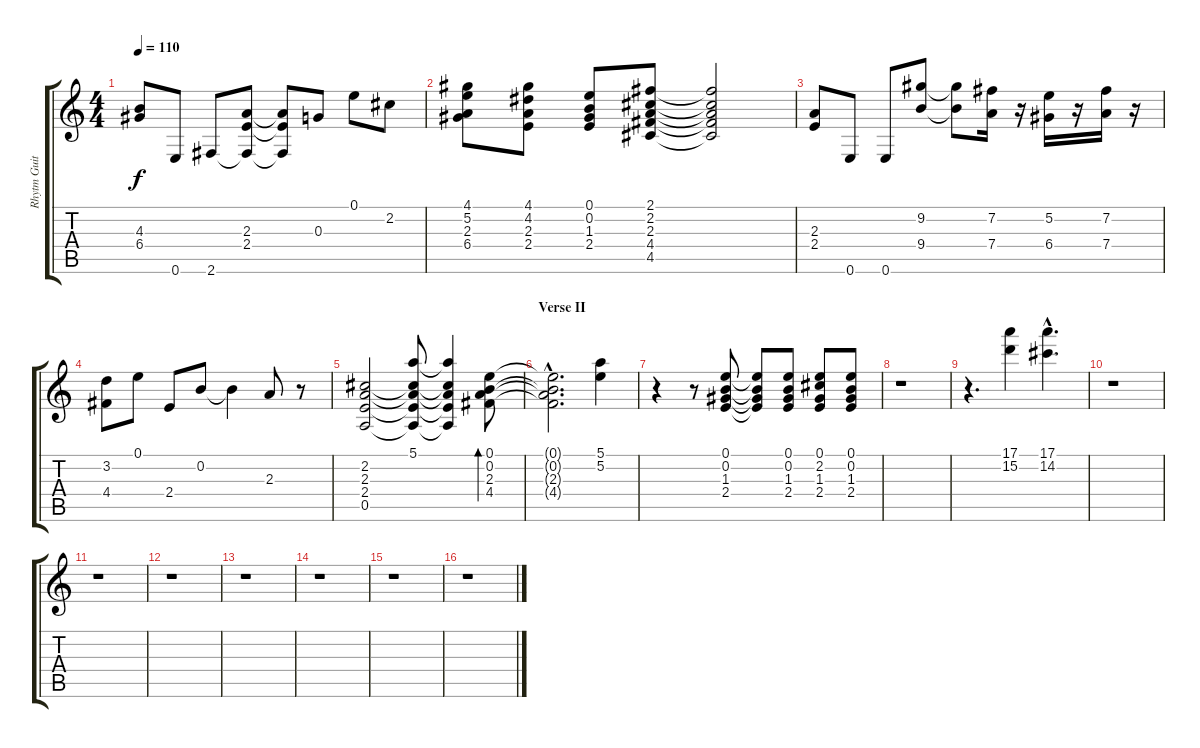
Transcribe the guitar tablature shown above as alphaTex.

\track ("Rhytm Guitar" "Rhytm Guit") {instrument distortionguitar}
\staff {score tabs}
\tuning (E4 B3 G3 D3 A2 E2) {hide}
\ts (4 4)
\tempo 110
\clef g2
\ks c
(4.3 6.4).8{dy f} 0.6.8 2.6.8 (2.3 2.4 2.6{t}).8 (2.3{t} 2.4{t} 2.6{t}).8 0.3.8 0.1.8 2.2.8 |
(4.1 5.2 2.3 6.4).8 (4.1 4.2 2.3 2.4).8 (0.1 0.2 1.3 2.4).8 (2.1 2.2 2.3 4.4 4.5).8 (2.1{t} 2.2{t} 2.3{t} 4.4{t} 4.5{t}).2 |
(2.3 2.4).8 0.6.8 0.6.8 (9.2 9.4).8 (9.2{t} 9.4{t}).8 (7.2 7.4).16 r.16 (5.2 6.4).16 r.16 (7.2 7.4).16 r.16 |
(3.2 4.4).8 0.1.8 2.4.8 0.2.8 0.2{t}.4 2.3.8 r.8 |
(2.2 2.3 2.4 0.5).2 (5.1 2.2{t} 2.3{t} 2.4{t} 0.5{t}).8 (5.1{t} 2.2{t} 2.3{t} 2.4{t} 0.5{t}).4 (0.1 0.2 2.3 4.4).8{bd 60} |
\section ("" "Verse II")
(0.1{hac t} 0.2{hac t} 2.3{hac t} 4.4{hac t}).2{d} (5.1 5.2).4 |
r.4 r.8 (0.1 0.2 1.3 2.4).8 (0.1{t} 0.2{t} 1.3{t} 2.4{t}).8 (0.1 0.2 1.3 2.4).8 (0.1 2.2 1.3 2.4).8 (0.1 0.2 1.3 2.4).8 |
r.1 |
r.4{d} (17.1 15.2).4 (17.1{hac} 14.2{hac}).4{d} |
r.1 |
r.1 |
r.1 |
r.1 |
r.1 |
r.1 |
r.1
